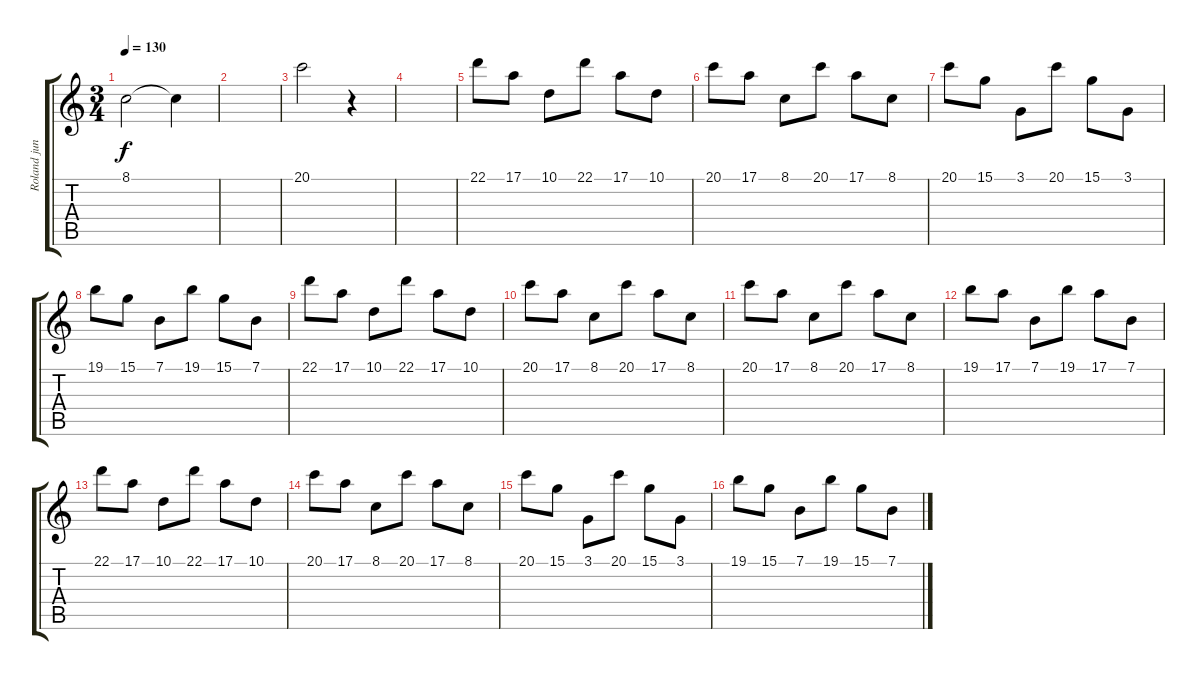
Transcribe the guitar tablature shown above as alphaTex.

\track ("Roland juno DI" "Roland jun") {instrument acousticgrandpiano}
\staff {score tabs}
\tuning (E4 B3 G3 D3 A2 E2) {hide}
\ts (3 4)
\tempo 130
\clef g2
\ks c
8.1.2{dy f} 8.1{t}.4 |
|
20.1.2 r.4 |
|
22.1.8{instrument acousticgrandpiano} 17.1.8 10.1.8 22.1.8 17.1.8 10.1.8 |
20.1.8 17.1.8 8.1.8 20.1.8 17.1.8 8.1.8 |
20.1.8 15.1.8 3.1.8 20.1.8 15.1.8 3.1.8 |
19.1.8 15.1.8 7.1.8 19.1.8 15.1.8 7.1.8 |
22.1.8 17.1.8 10.1.8 22.1.8 17.1.8 10.1.8 |
20.1.8 17.1.8 8.1.8 20.1.8 17.1.8 8.1.8 |
20.1.8 17.1.8 8.1.8 20.1.8 17.1.8 8.1.8 |
19.1.8 17.1.8 7.1.8 19.1.8 17.1.8 7.1.8 |
22.1.8 17.1.8 10.1.8 22.1.8 17.1.8 10.1.8 |
20.1.8 17.1.8 8.1.8 20.1.8 17.1.8 8.1.8 |
20.1.8 15.1.8 3.1.8 20.1.8 15.1.8 3.1.8 |
19.1.8 15.1.8 7.1.8 19.1.8 15.1.8 7.1.8
